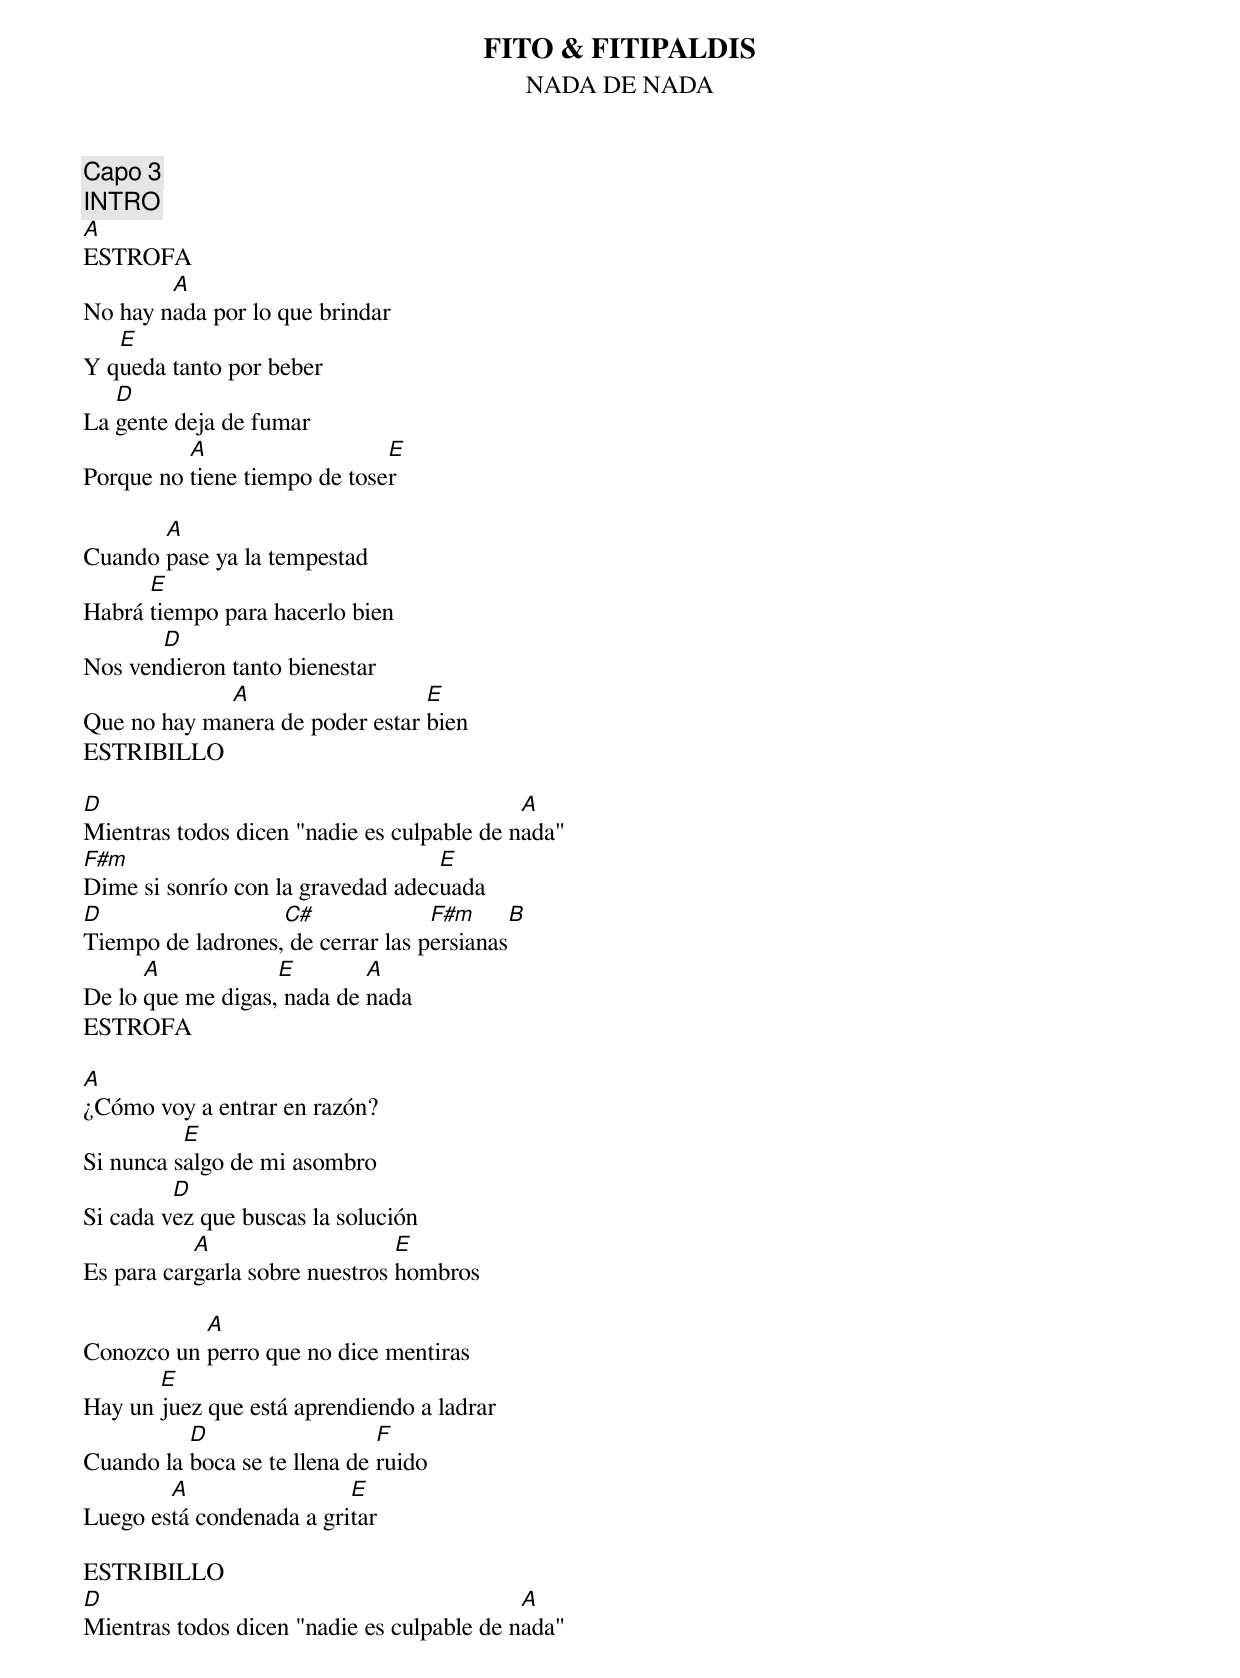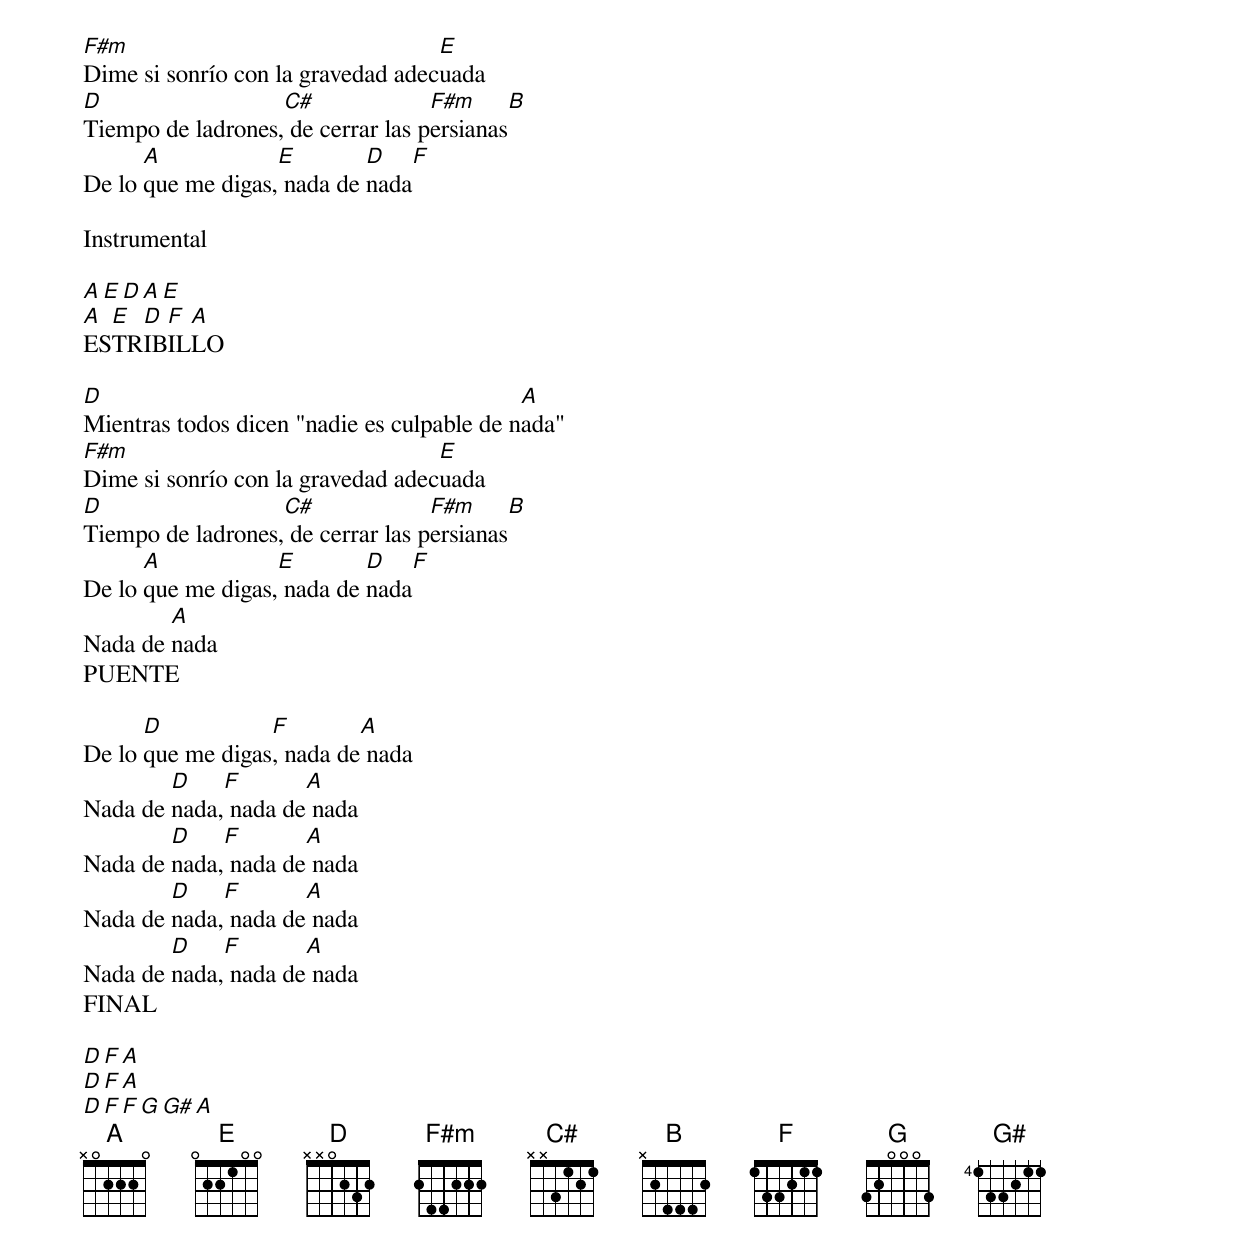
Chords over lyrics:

FITO & FITIPALDIS
NADA DE NADA
Capo 3
INTRO
A
ESTROFA
        A
No hay nada por lo que brindar
   E
Y queda tanto por beber
   D
La gente deja de fumar
          A                   E
Porque no tiene tiempo de toser

       A
Cuando pase ya la tempestad
      E
Habrá tiempo para hacerlo bien
       D
Nos vendieron tanto bienestar
             A                   E
Que no hay manera de poder estar bien
ESTRIBILLO

D                                           A
Mientras todos dicen "nadie es culpable de nada"
F#m                                E
Dime si sonrío con la gravedad adecuada
D                  C#              F#m     B
Tiempo de ladrones, de cerrar las persianas
      A            E        A
De lo que me digas, nada de nada
ESTROFA

A
¿Cómo voy a entrar en razón?
          E
Si nunca salgo de mi asombro
         D
Si cada vez que buscas la solución
           A                    E
Es para cargarla sobre nuestros hombros

           A
Conozco un perro que no dice mentiras
       E
Hay un juez que está aprendiendo a ladrar
          D                   F
Cuando la boca se te llena de ruido
        A                 E
Luego está condenada a gritar

ESTRIBILLO
D                                           A
Mientras todos dicen "nadie es culpable de nada"
F#m                                E
Dime si sonrío con la gravedad adecuada
D                  C#              F#m     B
Tiempo de ladrones, de cerrar las persianas
      A            E        D     F
De lo que me digas, nada de nada

Instrumental

A E D A E
A E D F A
ESTRIBILLO

D                                           A
Mientras todos dicen "nadie es culpable de nada"
F#m                                E
Dime si sonrío con la gravedad adecuada
D                  C#              F#m     B
Tiempo de ladrones, de cerrar las persianas
      A            E        D     F
De lo que me digas, nada de nada
        A
Nada de nada
PUENTE

      D           F        A
De lo que me digas, nada de nada
        D    F       A
Nada de nada, nada de nada
        D    F       A
Nada de nada, nada de nada
        D    F       A
Nada de nada, nada de nada
        D    F       A
Nada de nada, nada de nada
FINAL

D F A
D F A
D F F G G# A
